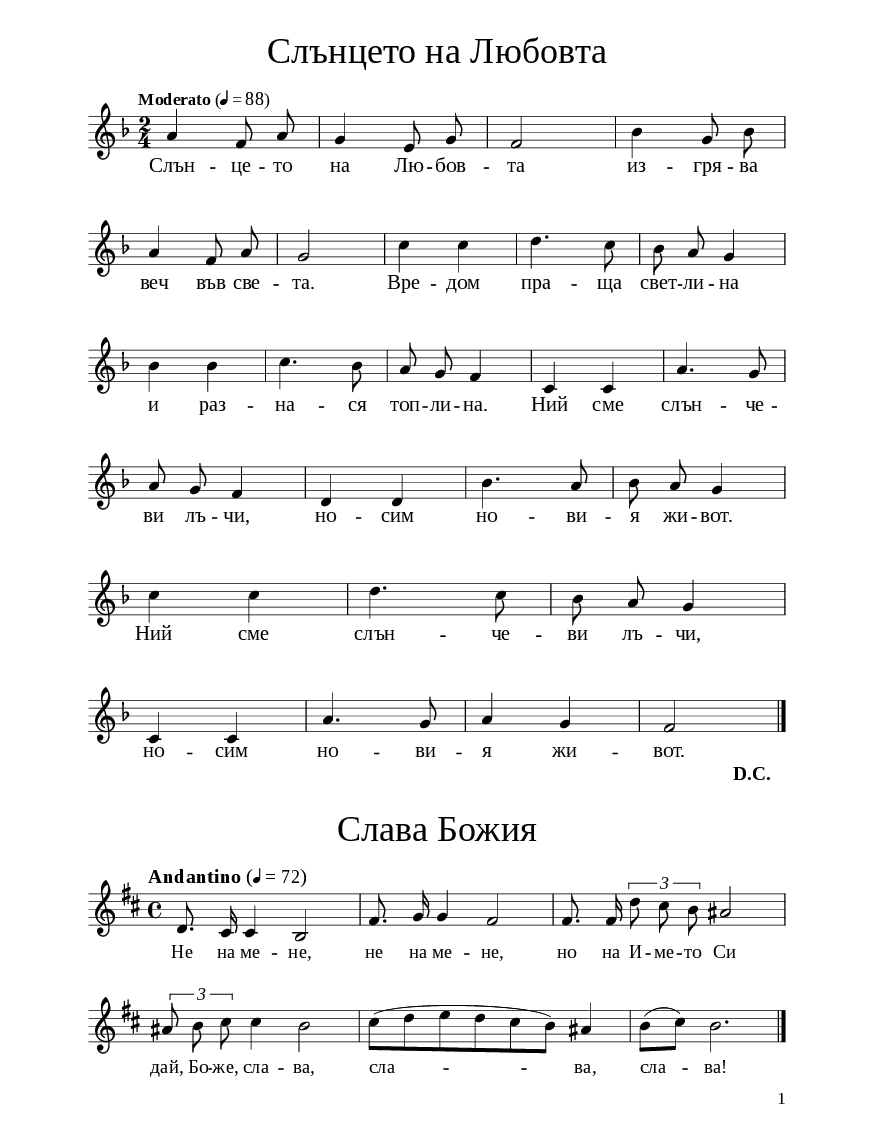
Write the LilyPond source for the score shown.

\version "2.24.3"

% include paper part and global functions
\include "include/globals.ily"

\bookpart {
  \label #'ref055_1
  \tocItem \markup "Слънцето на Любовта"
  \include "include/bookpart-paper.ily"
  \score {
    \include "include/score-layout.ily"

    \new Voice \absolute  {
      \clef treble
      \key f \major
      \time 2/4
      \tempoFunc "Moderato" 4 "88"
      \autoBeamOff
      a'4 f'8 a' | g'4 e'8 g' | f'2 | bes'4 g'8 bes' \break | a'4 f'8 a' | g'2  |
      c''4 c'' | d''4. c''8 | bes'8 a' g'4 \break | bes'4 bes'  | c''4. bes'8 | a'8 g' f'4  |
      c'4 c' | a'4. g'8 | \break a'8 g' f'4 |   d'4 d' | bes'4. a'8 | bes'8 a' g'4 | \break
      c''4 c'' | d''4. c''8 |  bes'8 a' g'4 | \break c'4 c' | a'4. g'8 | a'4 g' | f'2 |\break \bar "|."
    }

    \addlyrics {
      Слън -- це -- то на Лю -- бов -- та из -- гря -- ва веч във све -- та.
      Вре -- дом пра -- ща свет -- ли -- на и раз -- на -- ся топ -- ли -- на.
      Ний сме слън -- че -- ви лъ -- чи, но -- сим но -- ви -- я жи -- вот.
      Ний сме слън -- че -- ви лъ -- чи, но -- сим но -- ви -- я жи -- вот.
    }

    \header {
      title = \titleFunc #'ref_desc_3 "Слънцето на Любовта" "Slănceto na Ljubovta"
    }

    \midi{}

  } % score

  \markup \dc-one "D.C."

  \label #'ref053
  \tocItem \markup "Слава Божия"
  \include "include/bookpart-paper.ily"
  \score {
    \layout {
      indent = 0.0\cm % remove first line indentation
      ragged-last = ##f % do spread last line to fill the whole space
      \override Staff.BarLine.thick-thickness = #4 %make the end and repeat bars thiner
      \override Score.VoltaBracket.font-size = #-1.7 % make the repeat number fontsize smaller


      \context {
        \Score
        \omit BarNumber %remove bar numbers
        
        
        \override MetronomeMark.font-size = #1.5 % increase the tempo fontsize
        \override TupletNumber.font-size = #0.4 % increase the triol number

      } % context

      \context {
        % change staff size
        \Staff
        
        %
        \override StaffSymbol.thickness = #0.5
        \override BarLine.hair-thickness = #1
        %\override StaffSymbol.ledger-line-thickness = #'(0 . 0)
      }

      \context {
        % adjust space between staff and lyrics and between the two lyric lines
        \Lyrics
        \override VerticalAxisGroup.nonstaff-relatedstaff-spacing = #'((padding . 1))
        \override VerticalAxisGroup.nonstaff-nonstaff-spacing = #'((minimum-distance . 2))
        includeGraceNotes = ##t
      }
    } % layout

    \new Voice \absolute  {
      \clef treble
      \key b \minor
      \time 4/4
      \tempoFunc "Andantino" 4 "72"
      \autoBeamOff

      d'8. cis'16 cis'4 b2 | fis'8. g'16 g'4 fis'2 | fis'8. fis'16 \tupletUp \tuplet 3/2 {  d''8 cis'' b'8 } ais'2 | \break
      \times 2/3  { ais'8 b' cis''8 } cis''4 b'2 | cis''8 [( d'' e'' d'' cis'' b' )] ais'4 | b'8 [( cis'' )] b'2. \bar "|."
    }

    \addlyrics {
      Не на ме -- не, не на ме -- не, но на И -- ме -- то Си
      дай, Бо -- же, сла -- ва, сла -- ва, сла -- ва!
    }

    \header {
      title = \titleFunc #'ref_desc_3 "Слава Божия" "Slava Božija"
    }

    \midi{}

  } % score


} % bookpart
